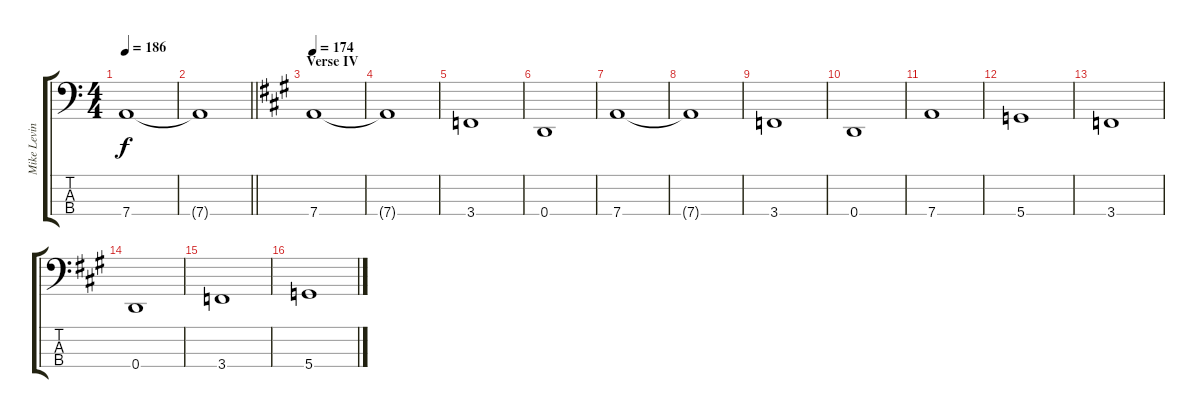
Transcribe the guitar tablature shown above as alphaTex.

\track ("Mike Levine" "Mike Levin") {instrument electricbasspick}
\staff {score tabs}
\tuning (G2 D2 A1 D1) {hide}
\ts (4 4)
\tempo 186
\clef f4
\ks c
7.4.1{dy f} |
\barLineRight lightlight
7.4{t}.1 |
\section ("" "Verse IV")
\tempo 174
\ks a
7.4.1 |
7.4{t}.1 |
3.4.1 |
0.4.1 |
7.4.1 |
7.4{t}.1 |
3.4.1 |
0.4.1 |
7.4.1 |
5.4.1 |
3.4.1 |
0.4.1 |
3.4.1 |
5.4.1
